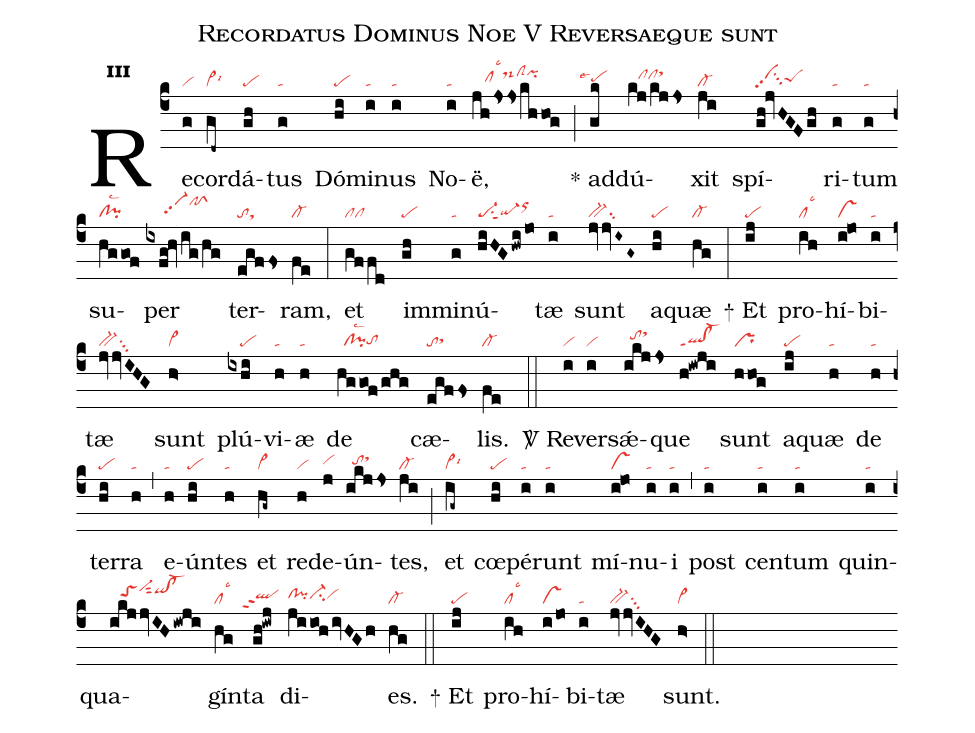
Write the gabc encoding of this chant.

name:Recordatus Dominus Noe V Reversaeque sunt;
office-part:re;
mode:3;
nabc-lines:1;
%%
initial-style: 1;
name: Recordatus Dominus Noe;
mode: 3;
office-part: Responsorium;
annotation: Resp. ;
annotation: iii;
nabc-lines:1;
%%
(c4) Re(g|vi)cor(gd~|vi>lsi6)dá(gh|pe)tus(g|ta) Dó(hi|pe)mi(i|ta)nus(i|ta) No(i|ta)ë,(jh/jss/khhog|////clhhlsc3ds-hjclShjpihj) (;) <sp>*</sp> ad(gk|```pehhlse4)dú(kj/kjjs|///clhiclhisthk)xit(ji|cl-) spí(gh!jvHGFgh|ci1hipp2peShh)ri(g|ta)tum(g|ta) su(hggof|cl!pilsc2)per(ixfg!hv/ig/hg|//////vi-hhpp2pfShk) ter(egffs|tost)ram,(fe|cl-) (:) et(gffd|clcl) im(gh|pe)mi(g|ta)nú(hiHG/hwi/jo|pe-su1sut1qi-hgorhj)tæ(i|ta) sunt(jvjvI~G~|bv-su2) a(hi|pe)quæ(hg|cl-) (:)
<sp>+</sp> Et(ij|pe) pro(ih|cllsc3)hí(i!jo|vs)bi(i|ta)tæ(jvjvIHG|bv-su3) sunt(h>|vi>) plú(ixhi|////pe)vi(h|ta)æ(h|ta) de(hggof/ghg|//cl!pilsc2tohg) cæ(egffs|tosthh)lis.(fe|cl-) (::)

<sp>V/</sp> Re(i|vi)ver(i|vi)sǽ(ikjjs|//tohisthk)que(h!iwji|ql!cl-ppt1) sunt(hhog|pr) a(ij|pe)quæ(h|ta) de(h|ta) ter(hi|pe)ra(h|ta) (,) e(h|ta)ún(hi|pe)tes(h|ta) et(hg~|vi>) re(h|vi)de(j|vihh)ún(ikjjs|//tohhsthj)tes,(ji|cl-) (;) et(ig~|vi>lsi6) cœ(hi|pe)pé(i|ta)runt(i|ta) mí(i!jo|vs)nu(i|ta)i(i|ta) (,) post(i|ta) cen(i|ta)tum(i|ta) quin(i|ta)qua(ikjjvIH/iwji|///toShivi-hksut2qihj!cl-hj)gín(hg|cllsc3)ta(gh!iwj|```qlhhppt2) di(jiioh/ivHGh|clhh!pihhci-hhvihh)es.(hg|cl-) (::)
<sp>+</sp> Et(ij|pe) pro(ih|cllsc3)hí(ijo|vs)bi(i|ta)tæ(jvjvIHG|bv-su3) sunt.(h>|vi>) (::)
